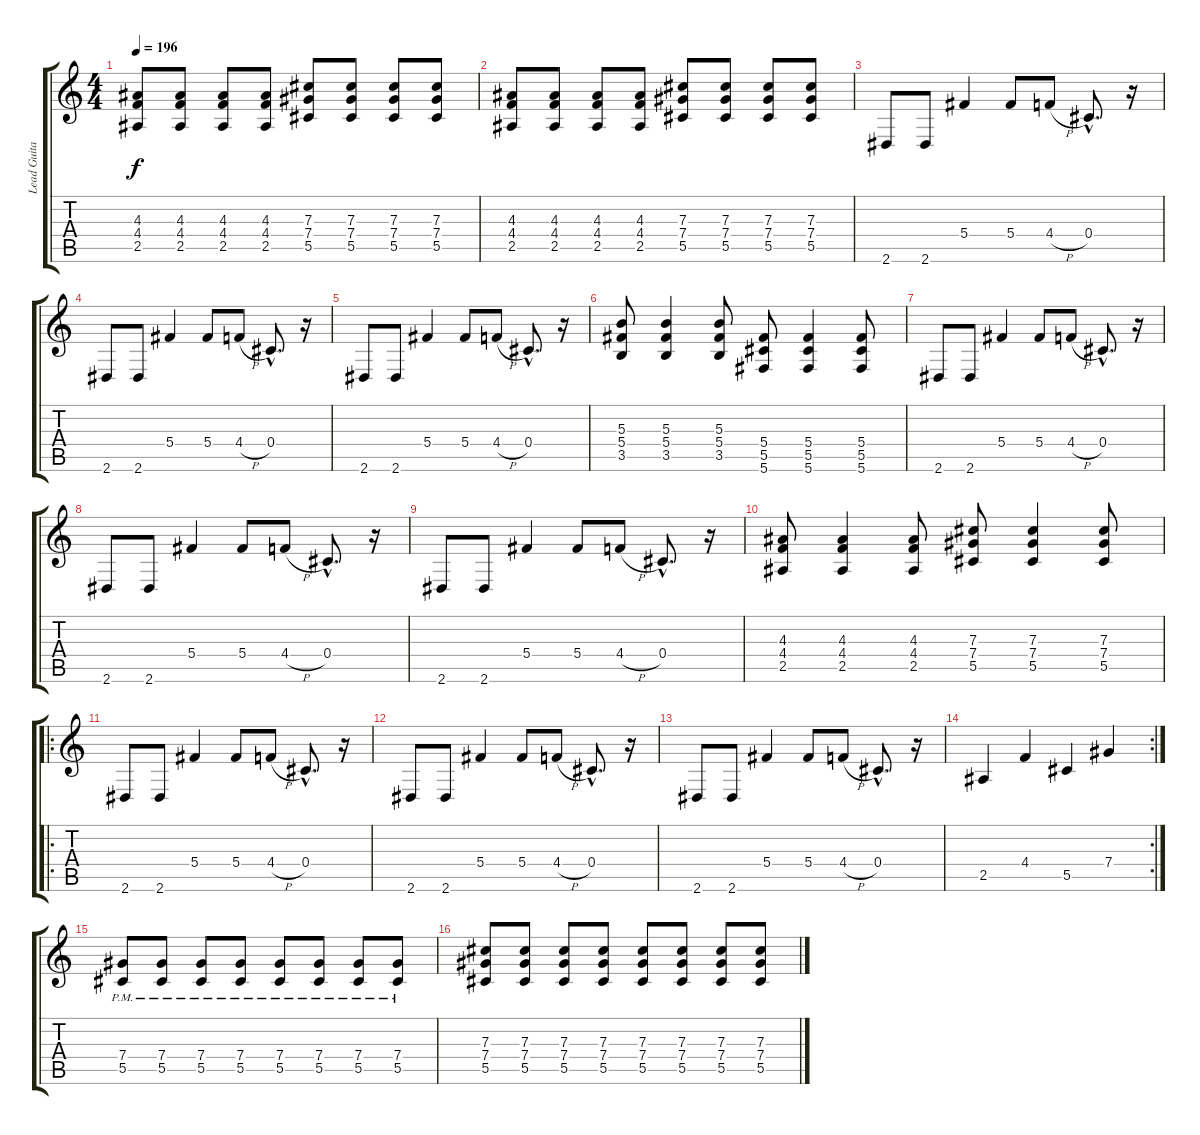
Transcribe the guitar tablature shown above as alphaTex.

\track ("Lead Guitar" "Lead Guita") {instrument distortionguitar}
\staff {score tabs}
\tuning (Eb4 Bb3 Gb3 Db3 Ab2 Db2) {hide}
\ts (4 4)
\tempo 196
\clef g2
\ks c
(4.3 4.4 2.5).8{dy f} (4.3 4.4 2.5).8 (4.3 4.4 2.5).8 (4.3 4.4 2.5).8 (7.3 7.4 5.5).8 (7.3 7.4 5.5).8 (7.3 7.4 5.5).8 (7.3 7.4 5.5).8 |
(4.3 4.4 2.5).8 (4.3 4.4 2.5).8 (4.3 4.4 2.5).8 (4.3 4.4 2.5).8 (7.3 7.4 5.5).8 (7.3 7.4 5.5).8 (7.3 7.4 5.5).8 (7.3 7.4 5.5).8 |
2.6.8 2.6.8 5.4.4 5.4.8 4.4{h}.8 0.4{hac}.8{d} r.16 |
2.6.8 2.6.8 5.4.4 5.4.8 4.4{h}.8 0.4{hac}.8{d} r.16 |
2.6.8 2.6.8 5.4.4 5.4.8 4.4{h}.8 0.4{hac}.8{d} r.16 |
(5.3 5.4 3.5).8 (5.3 5.4 3.5).4 (5.3 5.4 3.5).8 (5.4 5.5 5.6).8 (5.4 5.5 5.6).4 (5.4 5.5 5.6).8 |
2.6.8 2.6.8 5.4.4 5.4.8 4.4{h}.8 0.4{hac}.8{d} r.16 |
2.6.8 2.6.8 5.4.4 5.4.8 4.4{h}.8 0.4{hac}.8{d} r.16 |
2.6.8 2.6.8 5.4.4 5.4.8 4.4{h}.8 0.4{hac}.8{d} r.16 |
(4.3 4.4 2.5).8 (4.3 4.4 2.5).4 (4.3 4.4 2.5).8 (7.3 7.4 5.5).8 (7.3 7.4 5.5).4 (7.3 7.4 5.5).8 |
\ro
2.6.8 2.6.8 5.4.4 5.4.8 4.4{h}.8 0.4{hac}.8{d} r.16 |
2.6.8 2.6.8 5.4.4 5.4.8 4.4{h}.8 0.4{hac}.8{d} r.16 |
2.6.8 2.6.8 5.4.4 5.4.8 4.4{h}.8 0.4{hac}.8{d} r.16 |
\rc 2
2.5.4 4.4.4 5.5.4 7.4.4 |
(7.4{pm} 5.5).8 (7.4{pm} 5.5).8 (7.4{pm} 5.5).8 (7.4{pm} 5.5).8 (7.4{pm} 5.5).8 (7.4{pm} 5.5).8 (7.4{pm} 5.5).8 (7.4{pm} 5.5).8 |
(7.3 7.4 5.5).8 (7.3 7.4 5.5).8 (7.3 7.4 5.5).8 (7.3 7.4 5.5).8 (7.3 7.4 5.5).8 (7.3 7.4 5.5).8 (7.3 7.4 5.5).8 (7.3 7.4 5.5).8
